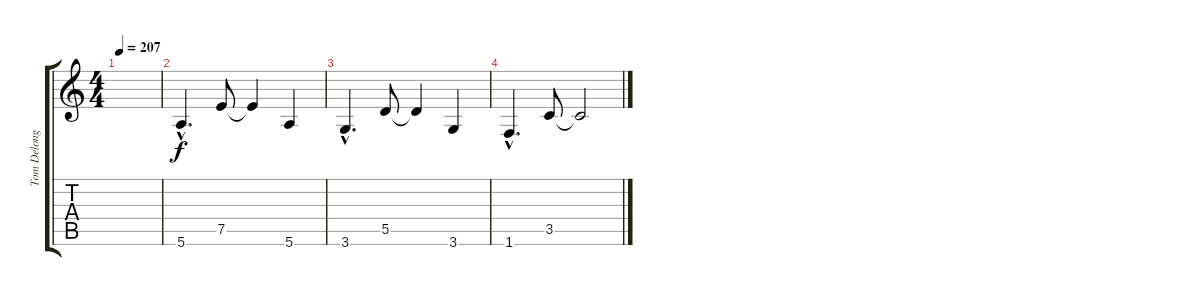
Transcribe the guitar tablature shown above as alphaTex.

\track ("Tom Delong (Clean)" "Tom Delong") {instrument electricguitarclean}
\staff {score tabs}
\tuning (E4 B3 G3 D3 A2 E2) {hide}
\ts (4 4)
\tempo 207
\clef g2
\ks c
|
5.6{hac}.4{d} 7.5.8 7.5{t}.4 5.6.4 |
3.6{hac}.4{d} 5.5.8 5.5{t}.4 3.6.4 |
1.6{hac}.4{d} 3.5.8 3.5{t}.2
